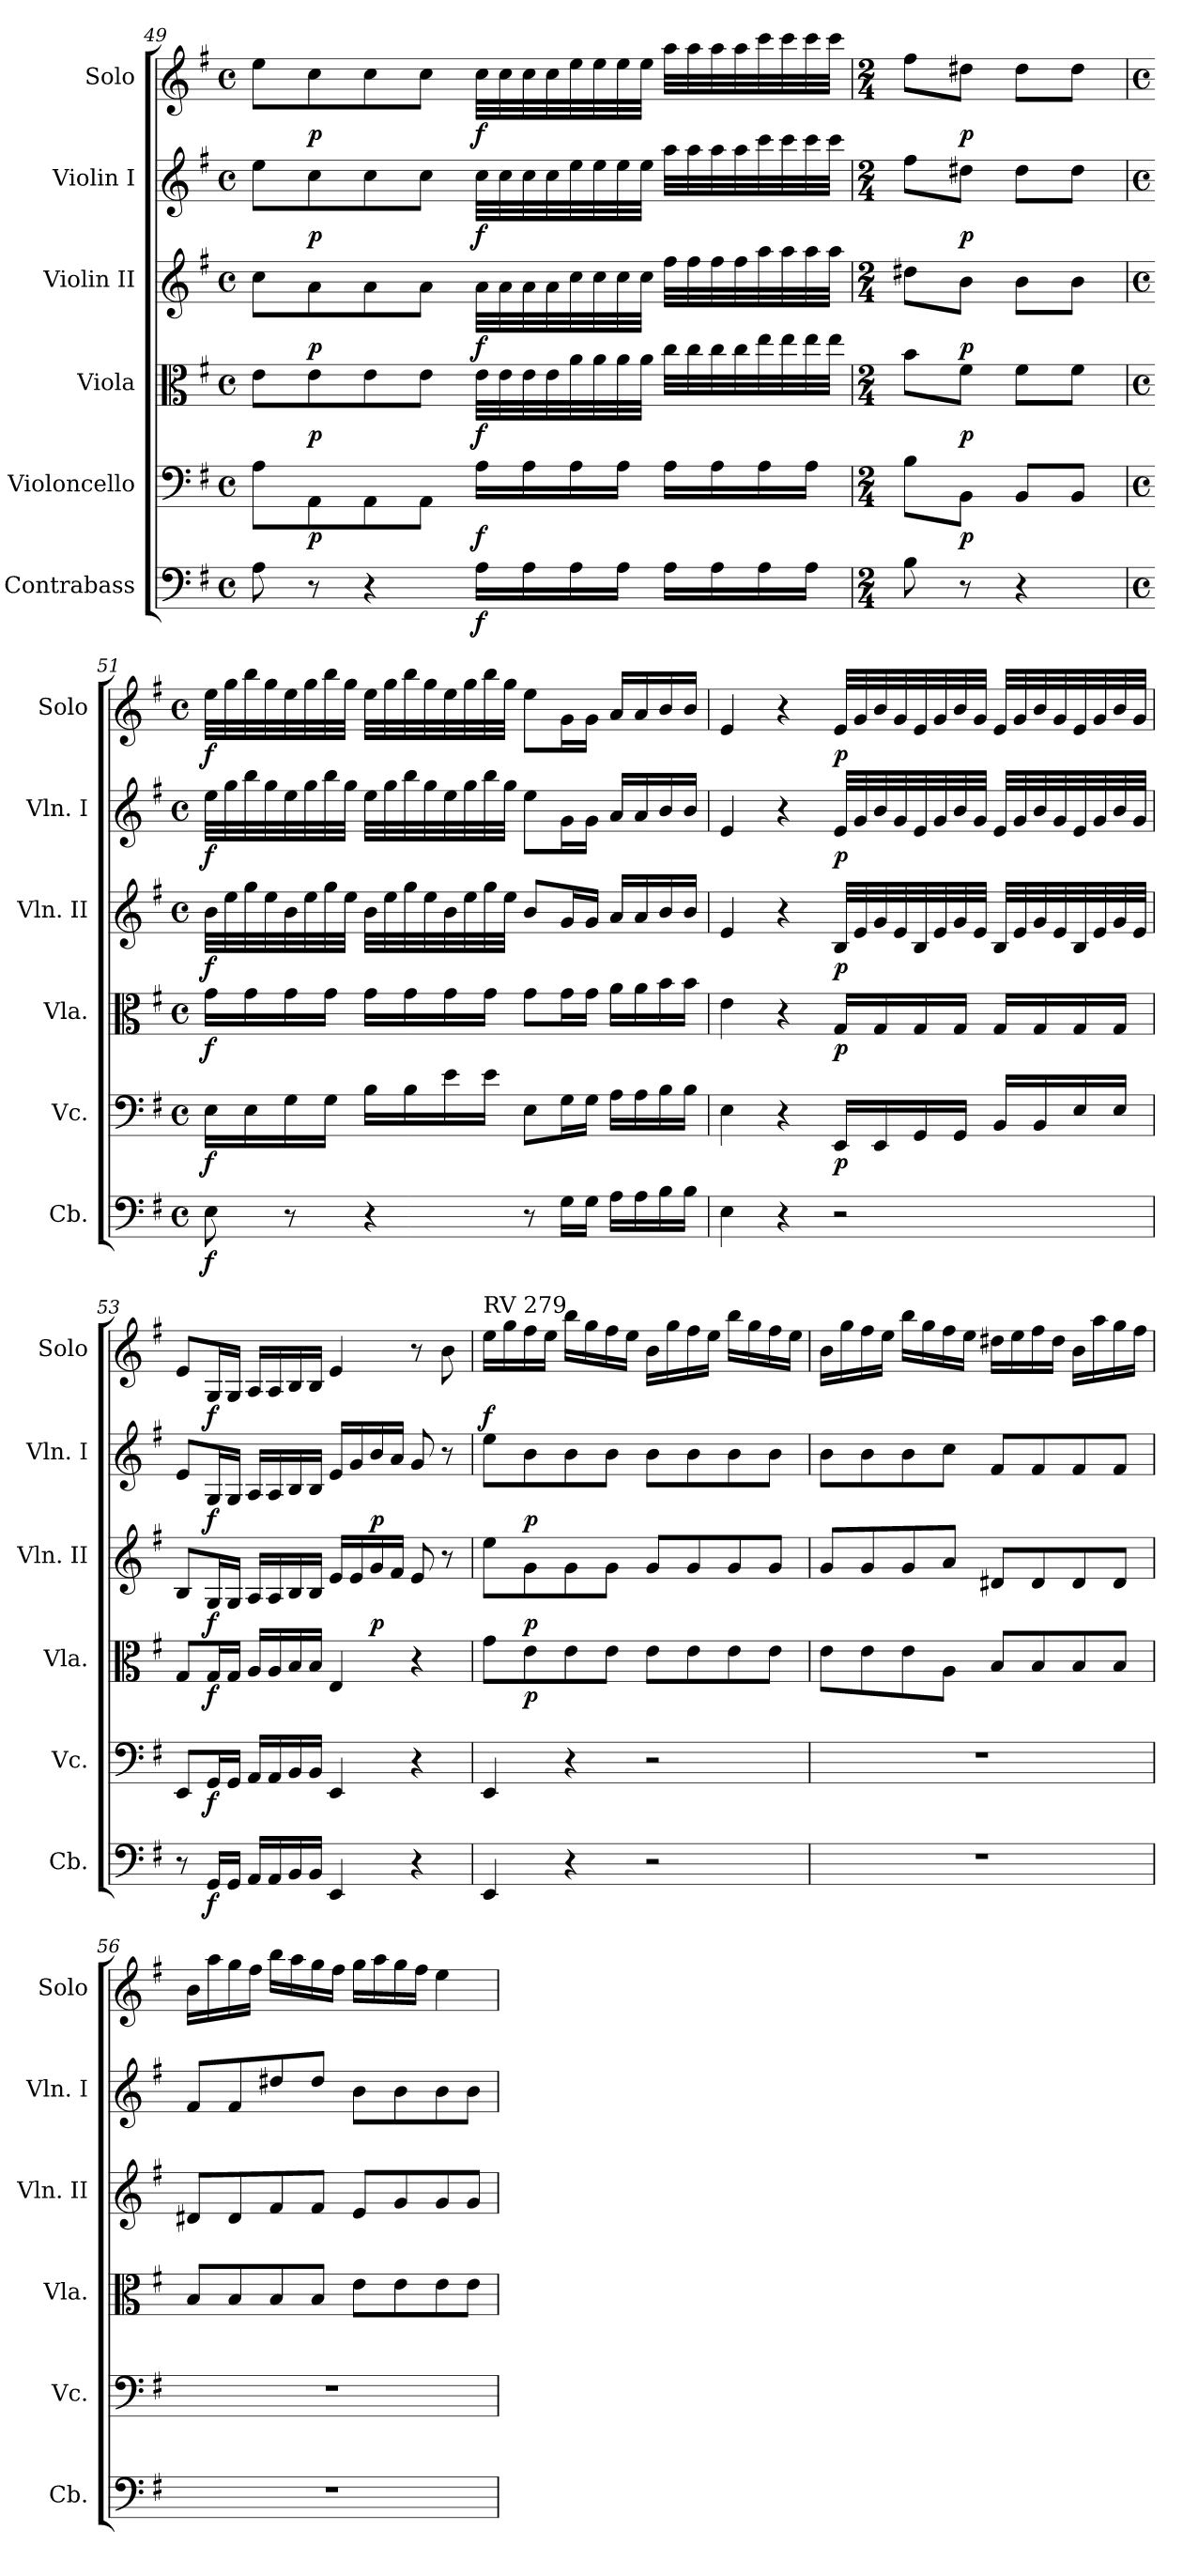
**kern	**dynam	**kern	**dynam	**kern	**dynam	**kern	**dynam	**kern	**dynam	**kern	**dynam
*part6	*part6	*part5	*part5	*part4	*part4	*part3	*part3	*part2	*part2	*part1	*part1
*staff6	*staff6	*staff5	*staff5	*staff4	*staff4	*staff3	*staff3	*staff2	*staff2	*staff1	*staff1
*I"Contrabass	*	*I"Violoncello	*	*I"Viola	*	*I"Violin II	*	*I"Violin I	*	*I"Solo	*
*I'Cb.	*	*I'Vc.	*	*I'Vla.	*	*I'Vln. II	*	*I'Vln. I	*	*I'Solo	*
*clefF4	*	*clefF4	*	*clefC3	*	*clefG2	*	*clefG2	*	*clefG2	*
*ITrd7c12	*	*	*	*	*	*	*	*	*	*	*
*k[f#]	*	*k[f#]	*	*k[f#]	*	*k[f#]	*	*k[f#]	*	*k[f#]	*
*M4/4	*	*M4/4	*	*M4/4	*	*M4/4	*	*M4/4	*	*M4/4	*
*met(c)	*	*met(c)	*	*met(c)	*	*met(c)	*	*met(c)	*	*met(c)	*
=49	=49	=49	=49	=49	=49	=49	=49	=49	=49	=49	=49
8AA\	.	8A\L	.	8e\L	.	8cc\L	.	8ee\L	.	8ee\L	.
!	!	!	!LO:DY:b	!	!LO:DY:b	!	!LO:DY:b	!	!LO:DY:b	!	!LO:DY:b
8r	.	8AA\	p	8e\	p	8a\	p	8cc\	p	8cc\	p
4r	.	8AA\	.	8e\	.	8a\	.	8cc\	.	8cc\	.
.	.	8AA\J	.	8e\J	.	8a\J	.	8cc\J	.	8cc\J	.
!	!LO:DY:b	!	!LO:DY:b	!	!LO:DY:b	!	!LO:DY:b	!	!LO:DY:b	!	!LO:DY:b
16AA\LL	f	16A\LL	f	32e\LLL	f	32a\LLL	f	32cc\LLL	f	32cc\LLL	f
.	.	.	.	32e\	.	32a\	.	32cc\	.	32cc\	.
16AA\	.	16A\	.	32e\	.	32a\	.	32cc\	.	32cc\	.
.	.	.	.	32e\	.	32a\	.	32cc\	.	32cc\	.
16AA\	.	16A\	.	32a\	.	32cc\	.	32ee\	.	32ee\	.
.	.	.	.	32a\	.	32cc\	.	32ee\	.	32ee\	.
16AA\JJ	.	16A\JJ	.	32a\	.	32cc\	.	32ee\	.	32ee\	.
.	.	.	.	32a\JJJ	.	32cc\JJJ	.	32ee\JJJ	.	32ee\JJJ	.
16AA\LL	.	16A\LL	.	32cc\LLL	.	32ff#\LLL	.	32aa\LLL	.	32aa\LLL	.
.	.	.	.	32cc\	.	32ff#\	.	32aa\	.	32aa\	.
16AA\	.	16A\	.	32cc\	.	32ff#\	.	32aa\	.	32aa\	.
.	.	.	.	32cc\	.	32ff#\	.	32aa\	.	32aa\	.
16AA\	.	16A\	.	32ee\	.	32aa\	.	32ccc\	.	32ccc\	.
.	.	.	.	32ee\	.	32aa\	.	32ccc\	.	32ccc\	.
16AA\JJ	.	16A\JJ	.	32ee\	.	32aa\	.	32ccc\	.	32ccc\	.
.	.	.	.	32ee\JJJ	.	32aa\JJJ	.	32ccc\JJJ	.	32ccc\JJJ	.
!!LO:PB:g=z
=50	=50	=50	=50	=50	=50	=50	=50	=50	=50	=50	=50
*M2/4	*	*M2/4	*	*M2/4	*	*M2/4	*	*M2/4	*	*M2/4	*
8BB\	.	8B\L	.	8b\L	.	8dd#X\L	.	8ff#\L	.	8ff#\L	.
!	!	!	!LO:DY:b	!	!LO:DY:b	!	!LO:DY:b	!	!LO:DY:b	!	!LO:DY:b
8r	.	8BB\J	p	8f#\J	p	8b\J	p	8dd#X\J	p	8dd#X\J	p
4r	.	8BB/L	.	8f#\L	.	8b\L	.	8dd#\L	.	8dd#\L	.
.	.	8BB/J	.	8f#\J	.	8b\J	.	8dd#\J	.	8dd#\J	.
=51	=51	=51	=51	=51	=51	=51	=51	=51	=51	=51	=51
*M4/4	*	*M4/4	*	*M4/4	*	*M4/4	*	*M4/4	*	*M4/4	*
*met(c)	*	*met(c)	*	*met(c)	*	*met(c)	*	*met(c)	*	*met(c)	*
!	!LO:DY:b	!	!LO:DY:b	!	!LO:DY:b	!	!LO:DY:b	!	!LO:DY:b	!	!LO:DY:b
8EE\	f	16E\LL	f	16g\LL	f	32b\LLL	f	32ee\LLL	f	32ee\LLL	f
.	.	.	.	.	.	32ee\	.	32gg\	.	32gg\	.
.	.	16E\	.	16g\	.	32gg\	.	32bb\	.	32bb\	.
.	.	.	.	.	.	32ee\	.	32gg\	.	32gg\	.
8r	.	16G\	.	16g\	.	32b\	.	32ee\	.	32ee\	.
.	.	.	.	.	.	32ee\	.	32gg\	.	32gg\	.
.	.	16G\JJ	.	16g\JJ	.	32gg\	.	32bb\	.	32bb\	.
.	.	.	.	.	.	32ee\JJJ	.	32gg\JJJ	.	32gg\JJJ	.
4r	.	16B\LL	.	16g\LL	.	32b\LLL	.	32ee\LLL	.	32ee\LLL	.
.	.	.	.	.	.	32ee\	.	32gg\	.	32gg\	.
.	.	16B\	.	16g\	.	32gg\	.	32bb\	.	32bb\	.
.	.	.	.	.	.	32ee\	.	32gg\	.	32gg\	.
.	.	16e\	.	16g\	.	32b\	.	32ee\	.	32ee\	.
.	.	.	.	.	.	32ee\	.	32gg\	.	32gg\	.
.	.	16e\JJ	.	16g\JJ	.	32gg\	.	32bb\	.	32bb\	.
.	.	.	.	.	.	32ee\JJJ	.	32gg\JJJ	.	32gg\JJJ	.
8r	.	8E\L	.	8g\L	.	8b/L	.	8ee\L	.	8ee\L	.
16GG\LL	.	16G\L	.	16g\L	.	16g/L	.	16g\L	.	16g\L	.
16GG\JJ	.	16G\JJ	.	16g\JJ	.	16g/JJ	.	16g\JJ	.	16g\JJ	.
16AA\LL	.	16A\LL	.	16a\LL	.	16a/LL	.	16a/LL	.	16a/LL	.
16AA\	.	16A\	.	16a\	.	16a/	.	16a/	.	16a/	.
16BB\	.	16B\	.	16b\	.	16b/	.	16b/	.	16b/	.
16BB\JJ	.	16B\JJ	.	16b\JJ	.	16b/JJ	.	16b/JJ	.	16b/JJ	.
!!LO:PB:g=z
=52	=52	=52	=52	=52	=52	=52	=52	=52	=52	=52	=52
4EE\	.	4E\	.	4e\	.	4e/	.	4e/	.	4e/	.
4r	.	4r	.	4r	.	4r	.	4r	.	4r	.
!	!	!	!LO:DY:b	!	!LO:DY:b	!	!LO:DY:b	!	!LO:DY:b	!	!LO:DY:b
2r	.	16EE/LL	p	16G/LL	p	32B/LLL	p	32e/LLL	p	32e/LLL	p
.	.	.	.	.	.	32e/	.	32g/	.	32g/	.
.	.	16EE/	.	16G/	.	32g/	.	32b/	.	32b/	.
.	.	.	.	.	.	32e/	.	32g/	.	32g/	.
.	.	16GG/	.	16G/	.	32B/	.	32e/	.	32e/	.
.	.	.	.	.	.	32e/	.	32g/	.	32g/	.
.	.	16GG/JJ	.	16G/JJ	.	32g/	.	32b/	.	32b/	.
.	.	.	.	.	.	32e/JJJ	.	32g/JJJ	.	32g/JJJ	.
.	.	16BB/LL	.	16G/LL	.	32B/LLL	.	32e/LLL	.	32e/LLL	.
.	.	.	.	.	.	32e/	.	32g/	.	32g/	.
.	.	16BB/	.	16G/	.	32g/	.	32b/	.	32b/	.
.	.	.	.	.	.	32e/	.	32g/	.	32g/	.
.	.	16E/	.	16G/	.	32B/	.	32e/	.	32e/	.
.	.	.	.	.	.	32e/	.	32g/	.	32g/	.
.	.	16E/JJ	.	16G/JJ	.	32g/	.	32b/	.	32b/	.
.	.	.	.	.	.	32e/JJJ	.	32g/JJJ	.	32g/JJJ	.
=53	=53	=53	=53	=53	=53	=53	=53	=53	=53	=53	=53
8r	.	8EE/L	.	8G/L	.	8B/L	.	8e/L	.	8e/L	.
!	!LO:DY:b	!	!LO:DY:b	!	!LO:DY:b	!	!LO:DY:b	!	!LO:DY:b	!	!LO:DY:b
16GGG/LL	f	16GG/L	f	16G/L	f	16G/L	f	16G/L	f	16G/L	f
16GGG/JJ	.	16GG/JJ	.	16G/JJ	.	16G/JJ	.	16G/JJ	.	16G/JJ	.
16AAA/LL	.	16AA/LL	.	16A/LL	.	16A/LL	.	16A/LL	.	16A/LL	.
16AAA/	.	16AA/	.	16A/	.	16A/	.	16A/	.	16A/	.
16BBB/	.	16BB/	.	16B/	.	16B/	.	16B/	.	16B/	.
16BBB/JJ	.	16BB/JJ	.	16B/JJ	.	16B/JJ	.	16B/JJ	.	16B/JJ	.
4EEE/	.	4EE/	.	4E/	.	16e/LL	.	16e/LL	.	4e/	.
.	.	.	.	.	.	16e/	.	16g/	.	.	.
!	!	!	!	!	!	!	!LO:DY:b	!	!LO:DY:b	!	!
.	.	.	.	.	.	16g/	p	16b/	p	.	.
.	.	.	.	.	.	16f#/JJ	.	16a/JJ	.	.	.
4r	.	4r	.	4r	.	8e/	.	8g/	.	8r	.
.	.	.	.	.	.	8r	.	8r	.	8b\	.
!!LO:PB:g=z
=54	=54	=54	=54	=54	=54	=54	=54	=54	=54	=54	=54
*	*	*	*	*	*	*	*	*	*	*MM110	*
!	!	!	!	!	!	!	!	!	!	!LO:TX:t=RV 279	!
!	!	!	!	!	!	!	!	!	!	!	!LO:DY:b
4EEE/	.	4EE/	.	8g\L	.	8ee\L	.	8ee\L	.	16ee\LL	f
.	.	.	.	.	.	.	.	.	.	16gg\	.
!	!	!	!	!	!LO:DY:b	!	!LO:DY:b	!	!LO:DY:b	!	!
.	.	.	.	8e\	p	8g\	p	8b\	p	16ff#\	.
.	.	.	.	.	.	.	.	.	.	16ee\JJ	.
4r	.	4r	.	8e\	.	8g\	.	8b\	.	16bb\LL	.
.	.	.	.	.	.	.	.	.	.	16gg\	.
.	.	.	.	8e\J	.	8g\J	.	8b\J	.	16ff#\	.
.	.	.	.	.	.	.	.	.	.	16ee\JJ	.
2r	.	2r	.	8e\L	.	8g/L	.	8b\L	.	16b\LL	.
.	.	.	.	.	.	.	.	.	.	16gg\	.
.	.	.	.	8e\	.	8g/	.	8b\	.	16ff#\	.
.	.	.	.	.	.	.	.	.	.	16ee\JJ	.
.	.	.	.	8e\	.	8g/	.	8b\	.	16bb\LL	.
.	.	.	.	.	.	.	.	.	.	16gg\	.
.	.	.	.	8e\J	.	8g/J	.	8b\J	.	16ff#\	.
.	.	.	.	.	.	.	.	.	.	16ee\JJ	.
=55	=55	=55	=55	=55	=55	=55	=55	=55	=55	=55	=55
1r	.	1r	.	8e\L	.	8g/L	.	8b\L	.	16b\LL	.
.	.	.	.	.	.	.	.	.	.	16gg\	.
.	.	.	.	8e\	.	8g/	.	8b\	.	16ff#\	.
.	.	.	.	.	.	.	.	.	.	16ee\JJ	.
.	.	.	.	8e\	.	8g/	.	8b\	.	16bb\LL	.
.	.	.	.	.	.	.	.	.	.	16gg\	.
.	.	.	.	8A\J	.	8a/J	.	8cc\J	.	16ff#\	.
.	.	.	.	.	.	.	.	.	.	16ee\JJ	.
.	.	.	.	8B/L	.	8d#X/L	.	8f#/L	.	16dd#X\LL	.
.	.	.	.	.	.	.	.	.	.	16ee\	.
.	.	.	.	8B/	.	8d#/	.	8f#/	.	16ff#\	.
.	.	.	.	.	.	.	.	.	.	16dd#\JJ	.
.	.	.	.	8B/	.	8d#/	.	8f#/	.	16b\LL	.
.	.	.	.	.	.	.	.	.	.	16aa\	.
.	.	.	.	8B/J	.	8d#/J	.	8f#/J	.	16gg\	.
.	.	.	.	.	.	.	.	.	.	16ff#\JJ	.
!!LO:PB:g=z
=56	=56	=56	=56	=56	=56	=56	=56	=56	=56	=56	=56
1r	.	1r	.	8B/L	.	8d#X/L	.	8f#/L	.	16b\LL	.
.	.	.	.	.	.	.	.	.	.	16aa\	.
.	.	.	.	8B/	.	8d#/	.	8f#/	.	16gg\	.
.	.	.	.	.	.	.	.	.	.	16ff#\JJ	.
.	.	.	.	8B/	.	8f#/	.	8dd#X/	.	16bb\LL	.
.	.	.	.	.	.	.	.	.	.	16aa\	.
.	.	.	.	8B/J	.	8f#/J	.	8dd#/J	.	16gg\	.
.	.	.	.	.	.	.	.	.	.	16ff#\JJ	.
.	.	.	.	8e\L	.	8e/L	.	8b\L	.	16gg\LL	.
.	.	.	.	.	.	.	.	.	.	16aa\	.
.	.	.	.	8e\	.	8g/	.	8b\	.	16gg\	.
.	.	.	.	.	.	.	.	.	.	16ff#\JJ	.
.	.	.	.	8e\	.	8g/	.	8b\	.	4ee\	.
.	.	.	.	8e\J	.	8g/J	.	8b\J	.	.	.
=	=	=	=	=	=	=	=	=	=	=	=
*-	*-	*-	*-	*-	*-	*-	*-	*-	*-	*-	*-
